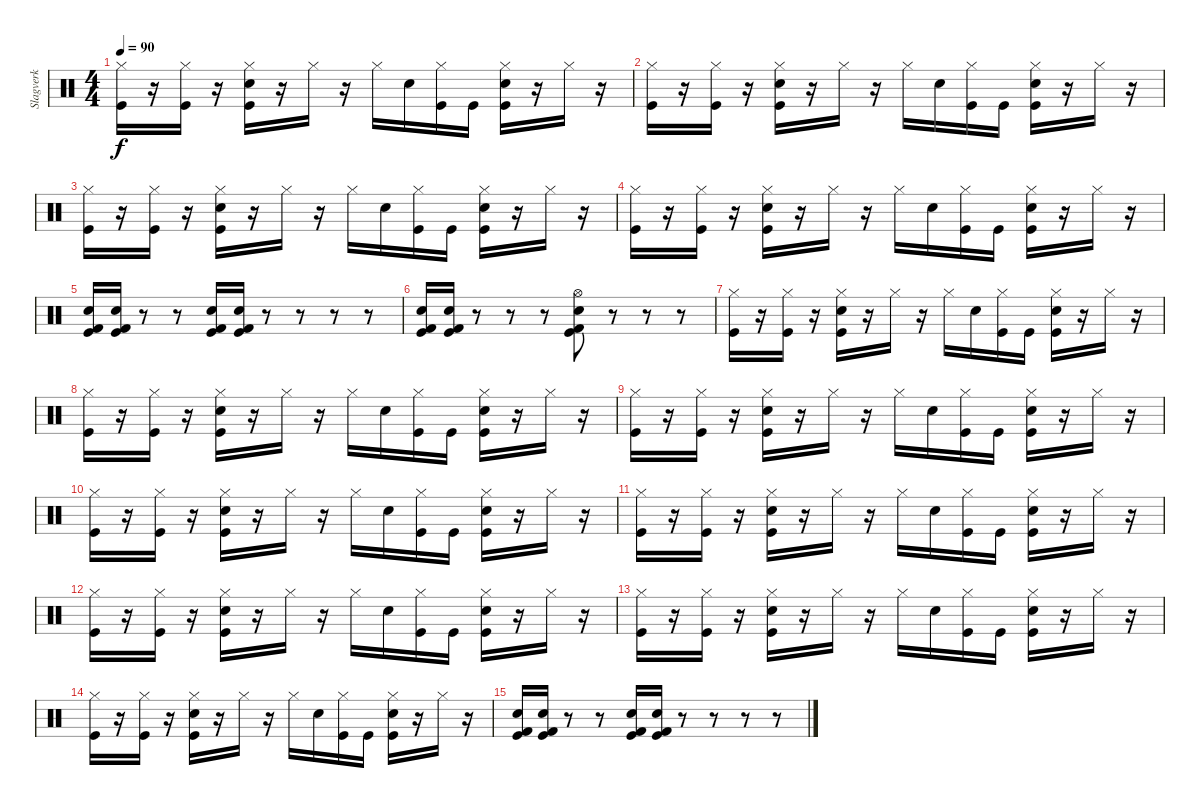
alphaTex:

\track ("Slagverk" "Slagverk") {instrument percussion}
\staff {score}
\articulation defaults
\ts (4 4)
\tempo 90
\clef neutral
\ks c
("Kick (hit)" "Hi-Hat (closed)").16{dy f} r.16 ("Kick (hit)" "Hi-Hat (closed)").16 r.16 ("Kick (hit)" "Hi-Hat (closed)" "Snare (hit) 2").16 r.16 "Hi-Hat (closed)".16 r.16 "Hi-Hat (closed)".16 "Snare (hit) 2".16 ("Kick (hit)" "Hi-Hat (closed)").16 "Kick (hit)".16 ("Kick (hit)" "Hi-Hat (closed)" "Snare (hit) 2").16 r.16 "Hi-Hat (closed)".16 r.16 |
("Kick (hit)" "Hi-Hat (closed)").16 r.16 ("Kick (hit)" "Hi-Hat (closed)").16 r.16 ("Kick (hit)" "Hi-Hat (closed)" "Snare (hit) 2").16 r.16 "Hi-Hat (closed)".16 r.16 "Hi-Hat (closed)".16 "Snare (hit) 2".16 ("Kick (hit)" "Hi-Hat (closed)").16 "Kick (hit)".16 ("Kick (hit)" "Hi-Hat (closed)" "Snare (hit) 2").16 r.16 "Hi-Hat (closed)".16 r.16 |
("Kick (hit)" "Hi-Hat (closed)").16 r.16 ("Kick (hit)" "Hi-Hat (closed)").16 r.16 ("Kick (hit)" "Hi-Hat (closed)" "Snare (hit) 2").16 r.16 "Hi-Hat (closed)".16 r.16 "Hi-Hat (closed)".16 "Snare (hit) 2".16 ("Kick (hit)" "Hi-Hat (closed)").16 "Kick (hit)".16 ("Kick (hit)" "Hi-Hat (closed)" "Snare (hit) 2").16 r.16 "Hi-Hat (closed)".16 r.16 |
("Kick (hit)" "Hi-Hat (closed)").16 r.16 ("Kick (hit)" "Hi-Hat (closed)").16 r.16 ("Kick (hit)" "Hi-Hat (closed)" "Snare (hit) 2").16 r.16 "Hi-Hat (closed)".16 r.16 "Hi-Hat (closed)".16 "Snare (hit) 2".16 ("Kick (hit)" "Hi-Hat (closed)").16 "Kick (hit)".16 ("Kick (hit)" "Hi-Hat (closed)" "Snare (hit) 2").16 r.16 "Hi-Hat (closed)".16 r.16 |
("Snare (hit) 2" "Kick (hit)" "Kick (hit) 2").16 ("Snare (hit) 2" "Kick (hit)" "Kick (hit) 2").16 r.8 r.8 ("Snare (hit) 2" "Kick (hit)" "Kick (hit) 2").16 ("Snare (hit) 2" "Kick (hit)" "Kick (hit) 2").16 r.8 r.8 r.8 r.8 |
("Snare (hit) 2" "Kick (hit)" "Kick (hit) 2").16 ("Snare (hit) 2" "Kick (hit)" "Kick (hit) 2").16 r.8 r.8 r.8 ("Hi-Hat (open)" "Kick (hit)" "Snare (hit) 2" "Kick (hit) 2").8 r.8 r.8 r.8 |
("Kick (hit)" "Hi-Hat (closed)").16 r.16 ("Kick (hit)" "Hi-Hat (closed)").16 r.16 ("Kick (hit)" "Hi-Hat (closed)" "Snare (hit) 2").16 r.16 "Hi-Hat (closed)".16 r.16 "Hi-Hat (closed)".16 "Snare (hit) 2".16 ("Kick (hit)" "Hi-Hat (closed)").16 "Kick (hit)".16 ("Kick (hit)" "Hi-Hat (closed)" "Snare (hit) 2").16 r.16 "Hi-Hat (closed)".16 r.16 |
("Kick (hit)" "Hi-Hat (closed)").16 r.16 ("Kick (hit)" "Hi-Hat (closed)").16 r.16 ("Kick (hit)" "Hi-Hat (closed)" "Snare (hit) 2").16 r.16 "Hi-Hat (closed)".16 r.16 "Hi-Hat (closed)".16 "Snare (hit) 2".16 ("Kick (hit)" "Hi-Hat (closed)").16 "Kick (hit)".16 ("Kick (hit)" "Hi-Hat (closed)" "Snare (hit) 2").16 r.16 "Hi-Hat (closed)".16 r.16 |
("Kick (hit)" "Hi-Hat (closed)").16 r.16 ("Kick (hit)" "Hi-Hat (closed)").16 r.16 ("Kick (hit)" "Hi-Hat (closed)" "Snare (hit) 2").16 r.16 "Hi-Hat (closed)".16 r.16 "Hi-Hat (closed)".16 "Snare (hit) 2".16 ("Kick (hit)" "Hi-Hat (closed)").16 "Kick (hit)".16 ("Kick (hit)" "Hi-Hat (closed)" "Snare (hit) 2").16 r.16 "Hi-Hat (closed)".16 r.16 |
("Kick (hit)" "Hi-Hat (closed)").16 r.16 ("Kick (hit)" "Hi-Hat (closed)").16 r.16 ("Kick (hit)" "Hi-Hat (closed)" "Snare (hit) 2").16 r.16 "Hi-Hat (closed)".16 r.16 "Hi-Hat (closed)".16 "Snare (hit) 2".16 ("Kick (hit)" "Hi-Hat (closed)").16 "Kick (hit)".16 ("Kick (hit)" "Hi-Hat (closed)" "Snare (hit) 2").16 r.16 "Hi-Hat (closed)".16 r.16 |
("Kick (hit)" "Hi-Hat (closed)").16 r.16 ("Kick (hit)" "Hi-Hat (closed)").16 r.16 ("Kick (hit)" "Hi-Hat (closed)" "Snare (hit) 2").16 r.16 "Hi-Hat (closed)".16 r.16 "Hi-Hat (closed)".16 "Snare (hit) 2".16 ("Kick (hit)" "Hi-Hat (closed)").16 "Kick (hit)".16 ("Kick (hit)" "Hi-Hat (closed)" "Snare (hit) 2").16 r.16 "Hi-Hat (closed)".16 r.16 |
("Kick (hit)" "Hi-Hat (closed)").16 r.16 ("Kick (hit)" "Hi-Hat (closed)").16 r.16 ("Kick (hit)" "Hi-Hat (closed)" "Snare (hit) 2").16 r.16 "Hi-Hat (closed)".16 r.16 "Hi-Hat (closed)".16 "Snare (hit) 2".16 ("Kick (hit)" "Hi-Hat (closed)").16 "Kick (hit)".16 ("Kick (hit)" "Hi-Hat (closed)" "Snare (hit) 2").16 r.16 "Hi-Hat (closed)".16 r.16 |
("Kick (hit)" "Hi-Hat (closed)").16 r.16 ("Kick (hit)" "Hi-Hat (closed)").16 r.16 ("Kick (hit)" "Hi-Hat (closed)" "Snare (hit) 2").16 r.16 "Hi-Hat (closed)".16 r.16 "Hi-Hat (closed)".16 "Snare (hit) 2".16 ("Kick (hit)" "Hi-Hat (closed)").16 "Kick (hit)".16 ("Kick (hit)" "Hi-Hat (closed)" "Snare (hit) 2").16 r.16 "Hi-Hat (closed)".16 r.16 |
("Kick (hit)" "Hi-Hat (closed)").16 r.16 ("Kick (hit)" "Hi-Hat (closed)").16 r.16 ("Kick (hit)" "Hi-Hat (closed)" "Snare (hit) 2").16 r.16 "Hi-Hat (closed)".16 r.16 "Hi-Hat (closed)".16 "Snare (hit) 2".16 ("Kick (hit)" "Hi-Hat (closed)").16 "Kick (hit)".16 ("Kick (hit)" "Hi-Hat (closed)" "Snare (hit) 2").16 r.16 "Hi-Hat (closed)".16 r.16 |
("Snare (hit) 2" "Kick (hit)" "Kick (hit) 2").16 ("Snare (hit) 2" "Kick (hit)" "Kick (hit) 2").16 r.8 r.8 ("Snare (hit) 2" "Kick (hit)" "Kick (hit) 2").16 ("Snare (hit) 2" "Kick (hit)" "Kick (hit) 2").16 r.8 r.8 r.8 r.8
